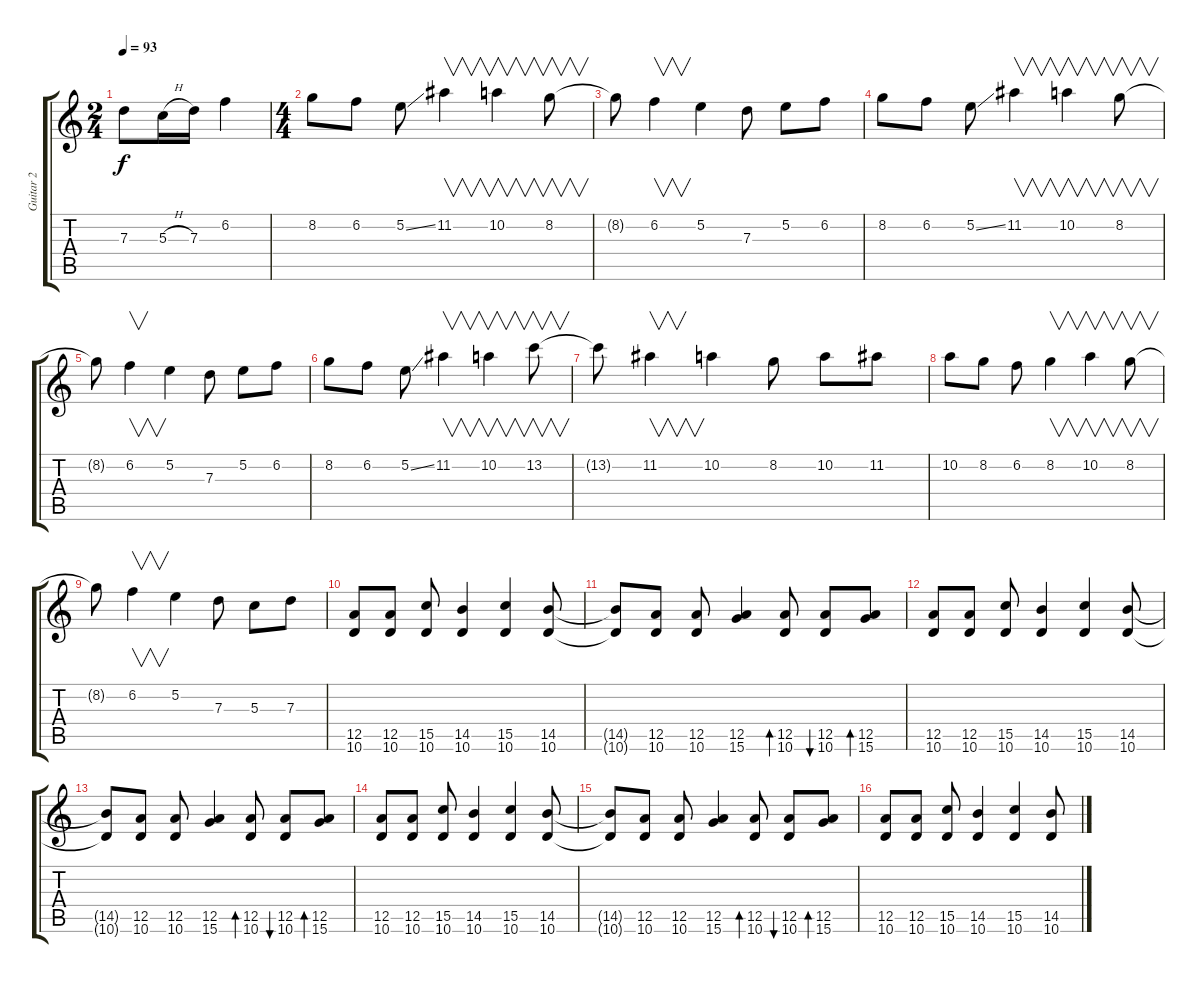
\track ("Guitar 2" "Guitar 2") {instrument electricguitarjazz}
\staff {score tabs}
\tuning (E4 B3 G3 D3 A2 E2) {hide}
\ts (2 4)
\tempo 93
\clef g2
\ks c
7.3.8{dy f} 5.3{h}.16 7.3.16 6.2.4 |
\ts (4 4)
8.2.8{volume 3} 6.2.8{volume 5} 5.2{ss}.8{volume 6} 11.2.4{v volume 8} 10.2.4{v volume 10} 8.2.8{v volume 11} |
8.2{t}.8 6.2.4{v} 5.2.4 7.3.8 5.2.8 6.2.8 |
8.2.8 6.2.8 5.2{ss}.8 11.2.4{v} 10.2.4{v} 8.2.8{v} |
8.2{t}.8 6.2.4{v} 5.2.4 7.3.8 5.2.8 6.2.8 |
8.2.8 6.2.8 5.2{ss}.8 11.2.4{v} 10.2.4{v} 13.2.8{v} |
13.2{t}.8 11.2.4{v} 10.2.4 8.2.8 10.2.8 11.2.8 |
10.2.8 8.2.8 6.2.8 8.2.4{v} 10.2.4{v} 8.2.8{v} |
8.2{t}.8 6.2.4{v} 5.2.4 7.3.8 5.3.8 7.3.8 |
(12.5 10.6).8 (12.5 10.6).8 (15.5 10.6).8 (14.5 10.6).4 (15.5 10.6).4 (14.5 10.6).8 |
(14.5{t} 10.6{t}).8 (12.5 10.6).8 (12.5 10.6).8 (12.5 15.6).4 (12.5 10.6).8{bd 120} (12.5 10.6).8{bu 120} (12.5 15.6).8{bd 120} |
(12.5 10.6).8 (12.5 10.6).8 (15.5 10.6).8 (14.5 10.6).4 (15.5 10.6).4 (14.5 10.6).8 |
(14.5{t} 10.6{t}).8 (12.5 10.6).8 (12.5 10.6).8 (12.5 15.6).4 (12.5 10.6).8{bd 120} (12.5 10.6).8{bu 120} (12.5 15.6).8{bd 120} |
(12.5 10.6).8 (12.5 10.6).8 (15.5 10.6).8 (14.5 10.6).4 (15.5 10.6).4 (14.5 10.6).8 |
(14.5{t} 10.6{t}).8 (12.5 10.6).8 (12.5 10.6).8 (12.5 15.6).4 (12.5 10.6).8{bd 120} (12.5 10.6).8{bu 120} (12.5 15.6).8{bd 120} |
(12.5 10.6).8 (12.5 10.6).8 (15.5 10.6).8 (14.5 10.6).4 (15.5 10.6).4 (14.5 10.6).8
